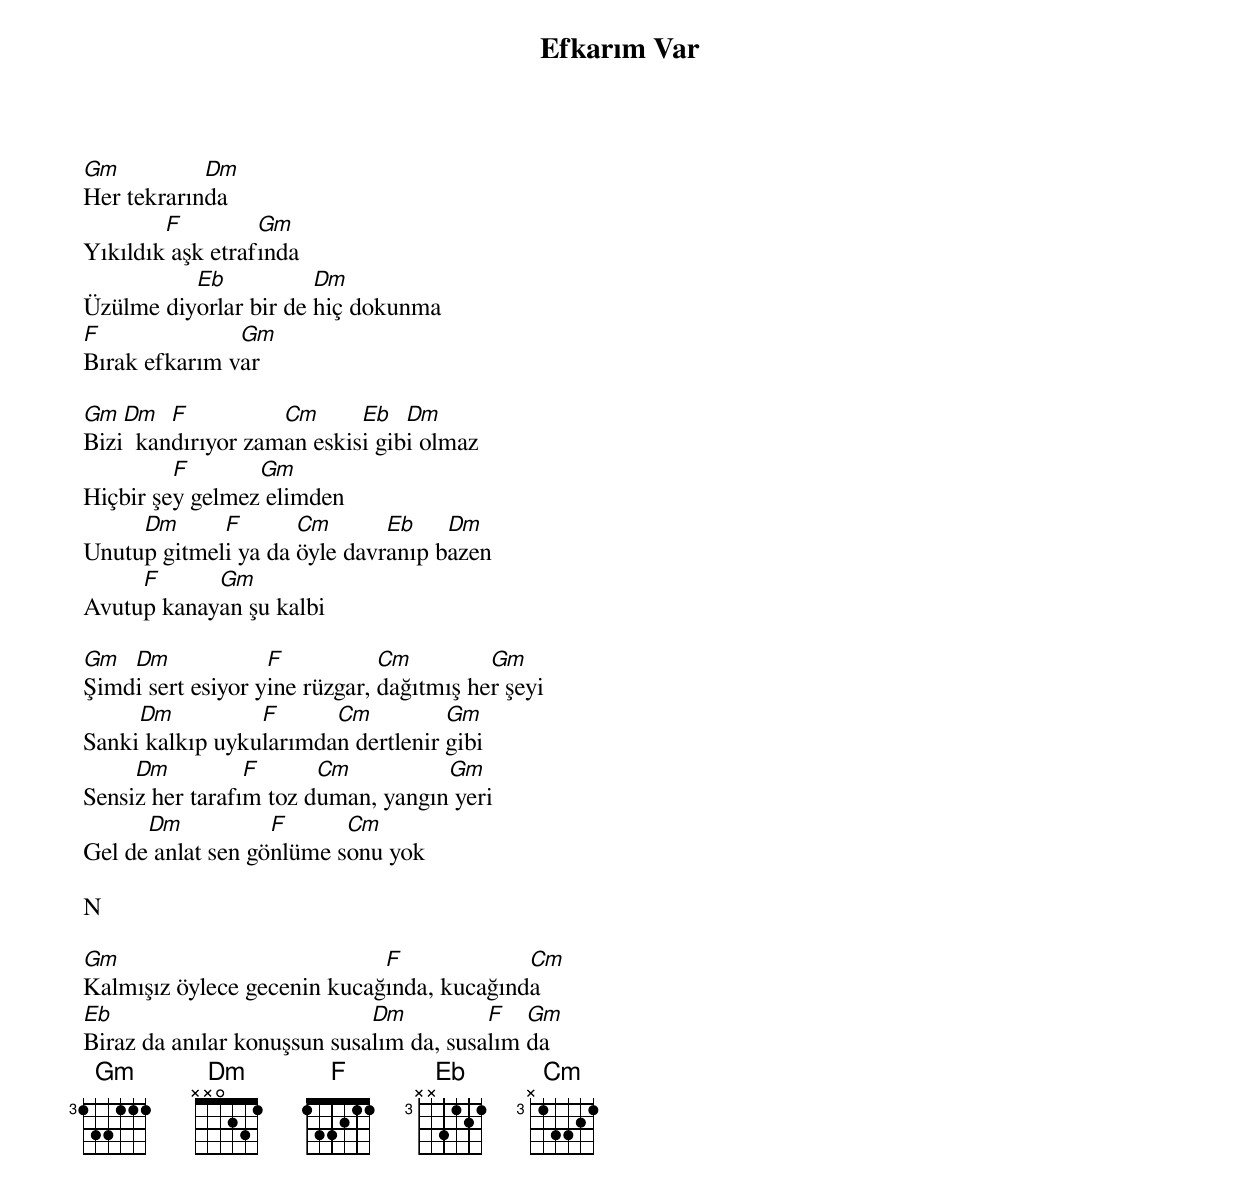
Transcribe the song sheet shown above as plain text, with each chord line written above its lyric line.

{title: Efkarım Var}
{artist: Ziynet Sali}

Gm          Dm
Her tekrarında
        F         Gm
Yıkıldık aşk etrafında
          Eb           Dm
Üzülme diyorlar bir de hiç dokunma
F              Gm
Bırak efkarım var

Gm  Dm   F          Cm      Eb   Dm
Bizi  kandırıyor zaman eskisi gibi olmaz
         F       Gm
Hiçbir şey gelmez elimden
     Dm      F       Cm       Eb    Dm
Unutup gitmeli ya da öyle davranıp bazen
     F      Gm
Avutup kanayan şu kalbi

Gm  Dm             F           Cm         Gm
Şimdi sert esiyor yine rüzgar, dağıtmış her şeyi
     Dm          F      Cm          Gm
Sanki kalkıp uykularımdan dertlenir gibi
     Dm          F      Cm          Gm
Sensiz her tarafım toz duman, yangın yeri
      Dm           F      Cm
Gel de anlat sen gönlüme sonu yok

N

Gm                           F             Cm
Kalmışız öylece gecenin kucağında, kucağında
Eb                           Dm          F   Gm
Biraz da anılar konuşsun susalım da, susalım da
